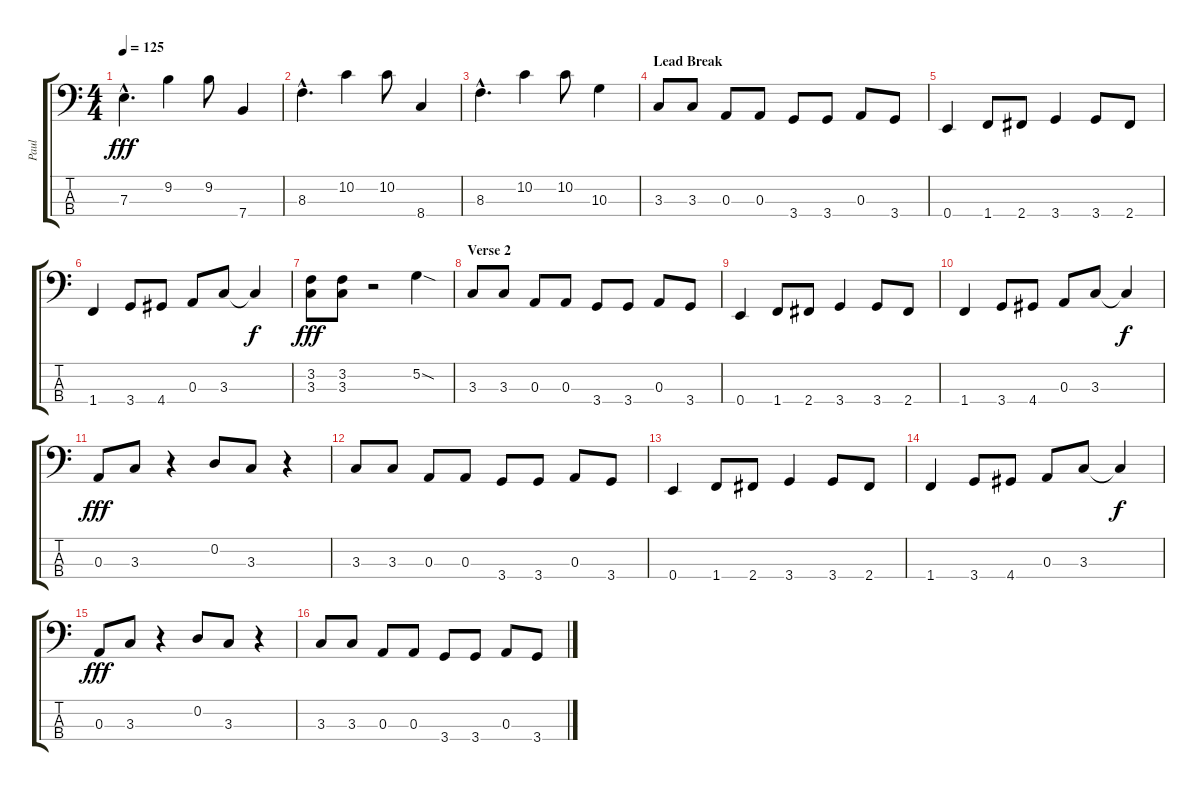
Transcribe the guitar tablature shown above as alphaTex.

\track ("Paul" "Paul") {instrument electricbasspick}
\staff {score tabs}
\tuning (G2 D2 A1 E1) {hide}
\ts (4 4)
\tempo 125
\clef f4
\ks c
7.3{hac}.4{d dy fff} 9.2.4 9.2.8 7.4.4 |
8.3{hac}.4{d} 10.2.4 10.2.8 8.4.4 |
8.3{hac}.4{d} 10.2.4 10.2.8 10.3.4 |
\section ("" "Lead Break")
3.3.8 3.3.8 0.3.8 0.3.8 3.4.8 3.4.8 0.3.8 3.4.8 |
0.4.4 1.4.8 2.4.8 3.4.4 3.4.8 2.4.8 |
1.4.4 3.4.8 4.4.8 0.3.8 3.3.8 3.3{t}.4{dy f} |
(3.2 3.3).8{dy fff} (3.2 3.3).8 r.2 5.2{sod}.4 |
\section ("" "Verse 2")
3.3.8 3.3.8 0.3.8 0.3.8 3.4.8 3.4.8 0.3.8 3.4.8 |
0.4.4 1.4.8 2.4.8 3.4.4 3.4.8 2.4.8 |
1.4.4 3.4.8 4.4.8 0.3.8 3.3.8 3.3{t}.4{dy f} |
0.3.8{dy fff} 3.3.8 r.4 0.2.8 3.3.8 r.4 |
3.3.8 3.3.8 0.3.8 0.3.8 3.4.8 3.4.8 0.3.8 3.4.8 |
0.4.4 1.4.8 2.4.8 3.4.4 3.4.8 2.4.8 |
1.4.4 3.4.8 4.4.8 0.3.8 3.3.8 3.3{t}.4{dy f} |
0.3.8{dy fff} 3.3.8 r.4 0.2.8 3.3.8 r.4 |
3.3.8 3.3.8 0.3.8 0.3.8 3.4.8 3.4.8 0.3.8 3.4.8
